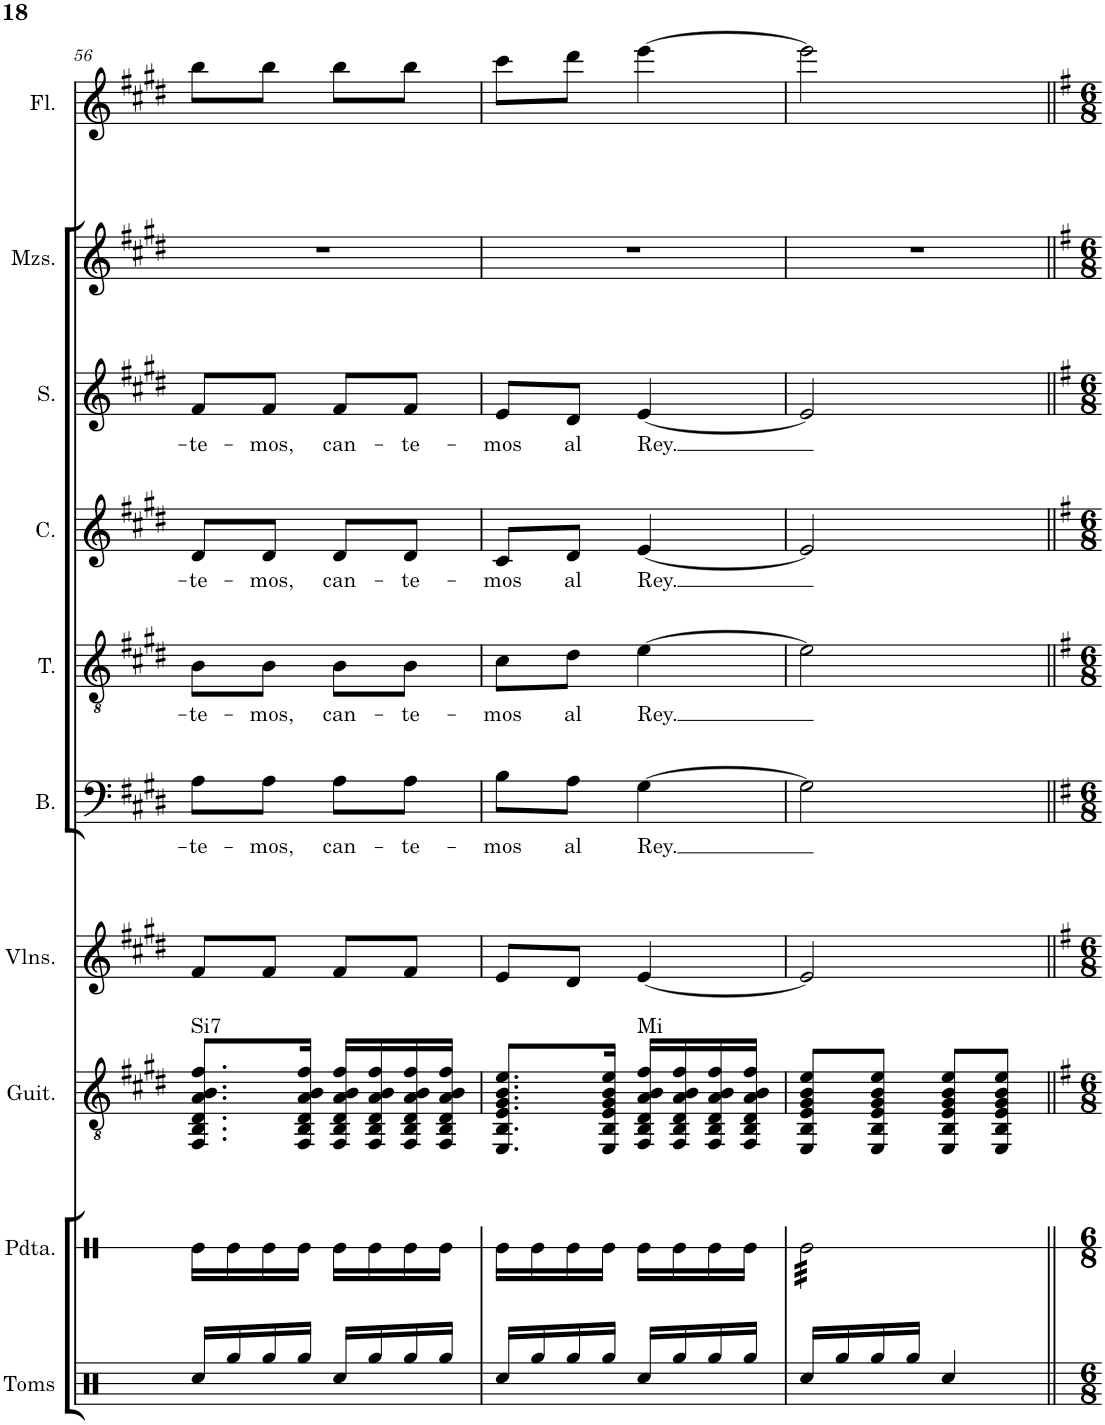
**kern	**kern	**kern	**harte	**kern	**kern	**text	**kern	**text	**kern	**text	**kern	**text	**kern	**kern
*part10	*part9	*part8	*part8	*part7	*part6	*part6	*part5	*part5	*part4	*part4	*part3	*part3	*part2	*part1
*staff10	*staff9	*staff8	*	*staff7	*staff6	*staff6	*staff5	*staff5	*staff4	*staff4	*staff3	*staff3	*staff2	*staff1
*I"Toms	*I"Pandereta	*I"Guitarra	*	*I"Violines	*I"Bajo	*	*I"Tenor	*	*I"Contralto	*	*I"Soprano	*	*I"Mezzo-soprano	*I"Flauta
*I'Toms	*I'Pdta.	*I'Guit.	*	*I'Vlns.	*I'B.	*	*I'T.	*	*I'C.	*	*I'S.	*	*I'Mzs.	*I'Fl.
!!LO:PB:g=z
*clefX	*clefX	*clefGv2	*	*clefG2	*clefF4	*	*clefGv2	*	*clefG2	*	*clefG2	*	*clefG2	*clefG2
*k[]	*k[]	*k[f#c#g#d#]	*	*k[f#c#g#d#]	*k[f#c#g#d#]	*	*k[f#c#g#d#]	*	*k[f#c#g#d#]	*	*k[f#c#g#d#]	*	*k[f#c#g#d#]	*k[f#c#g#d#]
*M2/4	*M2/4	*M2/4	*	*M2/4	*M2/4	*	*M2/4	*	*M2/4	*	*M2/4	*	*M2/4	*M2/4
=56	=56	=56	=56	=56	=56	=56	=56	=56	=56	=56	=56	=56	=56	=56
!	!	!	!LO:H:kt=Si7	!	!	!LO:LY:b	!	!LO:LY:b	!	!LO:LY:b	!	!LO:LY:b	!	!
16Rcc/LL	16Re\LL	8.FF#/ 8.BB/ 8.D#/ 8.A/ 8.B/ 8.f#/L	N	8f#/L	8A\L	-te-	8B\L	-te-	8d#/L	-te-	8f#/L	-te-	2r	8bb\L
16Rgg/	16Re\	.	.	.	.	.	.	.	.	.	.	.	.	.
!	!	!	!	!	!	!LO:LY:b	!	!LO:LY:b	!	!LO:LY:b	!	!LO:LY:b	!	!
16Rgg/	16Re\	.	.	8f#/J	8A\J	-mos,	8B\J	-mos,	8d#/J	-mos,	8f#/J	-mos,	.	8bb\J
16Rgg/JJ	16Re\JJ	16FF#/ 16BB/ 16D#/ 16A/ 16B/ 16f#/Jk	.	.	.	.	.	.	.	.	.	.	.	.
!	!	!	!	!	!	!LO:LY:b	!	!LO:LY:b	!	!LO:LY:b	!	!LO:LY:b	!	!
16Rcc/LL	16Re\LL	16FF#/ 16BB/ 16D#/ 16A/ 16B/ 16f#/LL	.	8f#/L	8A\L	can-	8B\L	can-	8d#/L	can-	8f#/L	can-	.	8bb\L
16Rgg/	16Re\	16FF#/ 16BB/ 16D#/ 16A/ 16B/ 16f#/	.	.	.	.	.	.	.	.	.	.	.	.
!	!	!	!	!	!	!LO:LY:b	!	!LO:LY:b	!	!LO:LY:b	!	!LO:LY:b	!	!
16Rgg/	16Re\	16FF#/ 16BB/ 16D#/ 16A/ 16B/ 16f#/	.	8f#/J	8A\J	-te-	8B\J	-te-	8d#/J	-te-	8f#/J	-te-	.	8bb\J
16Rgg/JJ	16Re\JJ	16FF#/ 16BB/ 16D#/ 16A/ 16B/ 16f#/JJ	.	.	.	.	.	.	.	.	.	.	.	.
=57	=57	=57	=57	=57	=57	=57	=57	=57	=57	=57	=57	=57	=57	=57
!	!	!	!	!	!	!LO:LY:b	!	!LO:LY:b	!	!LO:LY:b	!	!LO:LY:b	!	!
16Rcc/LL	16Re\LL	8.EE/ 8.BB/ 8.E/ 8.G#/ 8.B/ 8.e/L	.	8e/L	8B\L	-mos	8c#\L	-mos	8c#/L	-mos	8e/L	-mos	2r	8ccc#\L
16Rgg/	16Re\	.	.	.	.	.	.	.	.	.	.	.	.	.
!	!	!	!	!	!	!LO:LY:b	!	!LO:LY:b	!	!LO:LY:b	!	!LO:LY:b	!	!
16Rgg/	16Re\	.	.	8d#/J	8A\J	al	8d#\J	al	8d#/J	al	8d#/J	al	.	8ddd#\J
16Rgg/JJ	16Re\JJ	16EE/ 16BB/ 16E/ 16G#/ 16B/ 16e/Jk	.	.	.	.	.	.	.	.	.	.	.	.
!	!	!	!LO:H:kt=Mi	!	!	!LO:LY:b	!	!LO:LY:b	!	!LO:LY:b	!	!LO:LY:b	!	!
16Rcc/LL	16Re\LL	16FF#/ 16BB/ 16D#/ 16A/ 16B/ 16f#/LL	N	[4e/	[4G#\	Rey.	[4e\	Rey.	[4e/	Rey.	[4e/	Rey.	.	[4eee\
16Rgg/	16Re\	16FF#/ 16BB/ 16D#/ 16A/ 16B/ 16f#/	.	.	.	.	.	.	.	.	.	.	.	.
16Rgg/	16Re\	16FF#/ 16BB/ 16D#/ 16A/ 16B/ 16f#/	.	.	.	.	.	.	.	.	.	.	.	.
16Rgg/JJ	16Re\JJ	16FF#/ 16BB/ 16D#/ 16A/ 16B/ 16f#/JJ	.	.	.	.	.	.	.	.	.	.	.	.
=58	=58	=58	=58	=58	=58	=58	=58	=58	=58	=58	=58	=58	=58	=58
*	*tremolo	*	*	*	*	*	*	*	*	*	*	*	*	*
16Rcc/LL	32Re\LLL	8EE/ 8BB/ 8E/ 8G#/ 8B/ 8e/L	.	2e/]	2G#\]	.	2e\]	.	2e/]	.	2e/]	.	2r	2eee\]
.	32Re\	.	.	.	.	.	.	.	.	.	.	.	.	.
16Rgg/	32Re\	.	.	.	.	.	.	.	.	.	.	.	.	.
.	32Re\	.	.	.	.	.	.	.	.	.	.	.	.	.
16Rgg/	32Re\	8EE/ 8BB/ 8E/ 8G#/ 8B/ 8e/J	.	.	.	.	.	.	.	.	.	.	.	.
.	32Re\	.	.	.	.	.	.	.	.	.	.	.	.	.
16Rgg/JJ	32Re\	.	.	.	.	.	.	.	.	.	.	.	.	.
.	32Re\	.	.	.	.	.	.	.	.	.	.	.	.	.
4Rcc/	32Re\	8EE/ 8BB/ 8E/ 8G#/ 8B/ 8e/L	.	.	.	.	.	.	.	.	.	.	.	.
.	32Re\	.	.	.	.	.	.	.	.	.	.	.	.	.
.	32Re\	.	.	.	.	.	.	.	.	.	.	.	.	.
.	32Re\	.	.	.	.	.	.	.	.	.	.	.	.	.
.	32Re\	8EE/ 8BB/ 8E/ 8G#/ 8B/ 8e/J	.	.	.	.	.	.	.	.	.	.	.	.
.	32Re\	.	.	.	.	.	.	.	.	.	.	.	.	.
.	32Re\	.	.	.	.	.	.	.	.	.	.	.	.	.
.	32Re\JJJ	.	.	.	.	.	.	.	.	.	.	.	.	.
*	*Xtremolo	*	*	*	*	*	*	*	*	*	*	*	*	*
=||	=||	=||	=||	=||	=||	=||	=||	=||	=||	=||	=||	=||	=||	=||
*-	*-	*-	*-	*-	*-	*-	*-	*-	*-	*-	*-	*-	*-	*-
